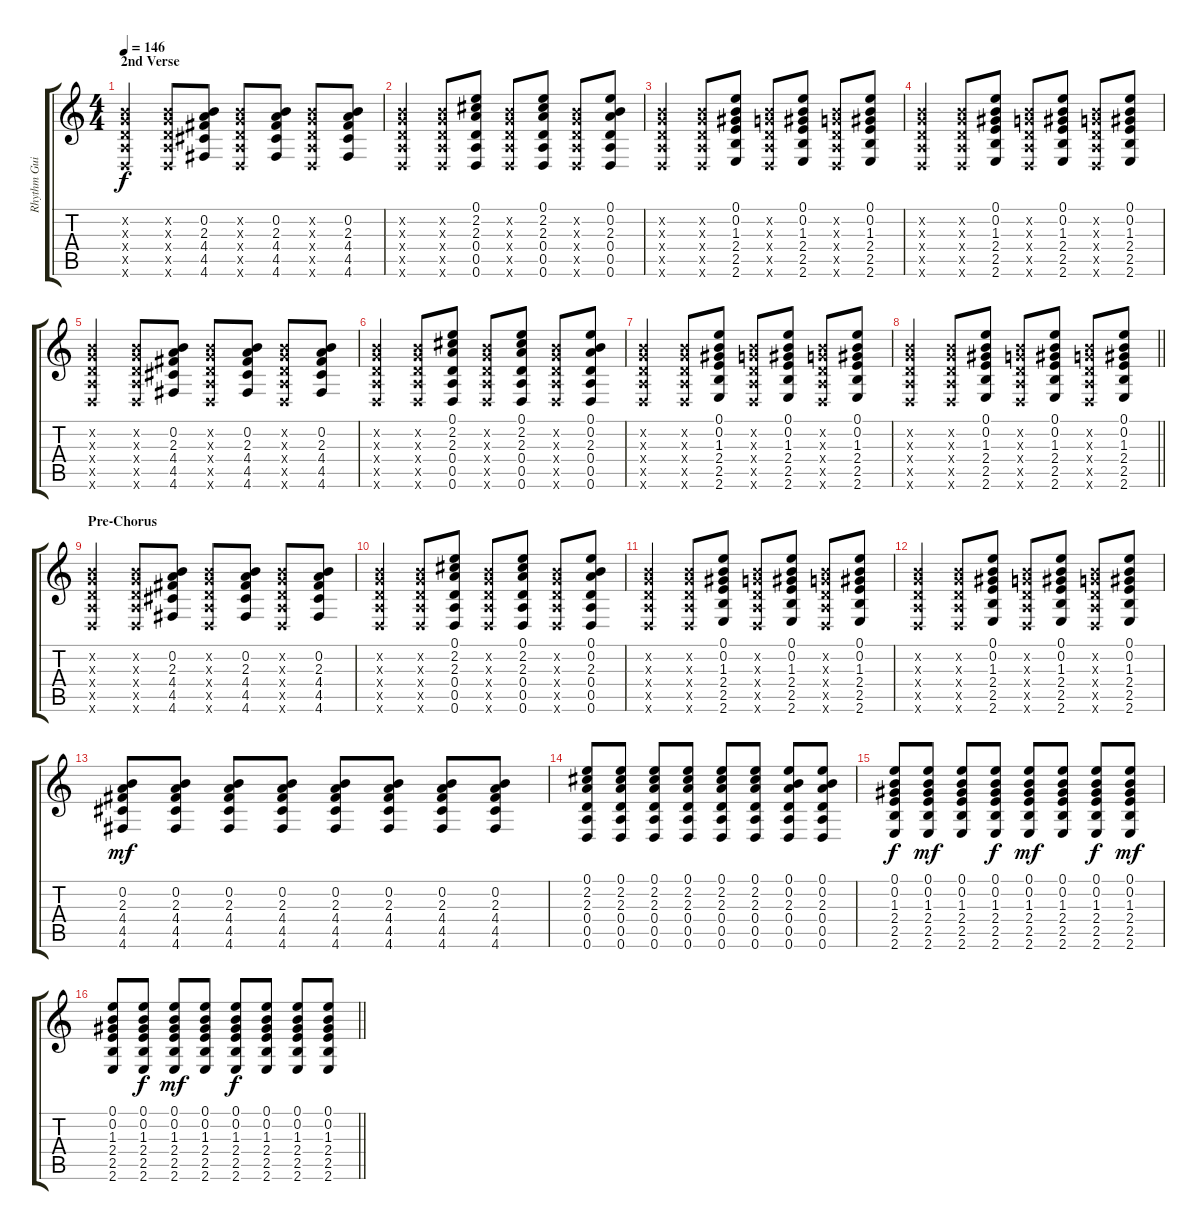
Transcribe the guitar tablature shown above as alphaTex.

\track ("Rhythm Guitar" "Rhythm Gui") {instrument acousticguitarsteel}
\staff {score tabs}
\tuning (E4 B3 G3 D3 A2 D2) {hide}
\ts (4 4)
\section ("" "2nd Verse")
\tempo 146
\clef g2
\ks c
(0.2{x} 0.3{x} 0.4{x} 0.5{x} 0.6{x}).4{dy f} (0.2{x} 0.3{x} 0.4{x} 0.5{x} 0.6{x}).8 (0.2 2.3 4.4 4.5 4.6).8 (0.2{x} 0.3{x} 0.4{x} 0.5{x} 0.6{x}).8 (0.2 2.3 4.4 4.5 4.6).8 (0.2{x} 0.3{x} 0.4{x} 0.5{x} 0.6{x}).8 (0.2 2.3 4.4 4.5 4.6).8 |
(0.2{x} 0.3{x} 0.4{x} 0.5{x} 0.6{x}).4 (0.2{x} 0.3{x} 0.4{x} 0.5{x} 0.6{x}).8 (0.1 2.2 2.3 0.4 0.5 0.6).8 (0.2{x} 0.3{x} 0.4{x} 0.5{x} 0.6{x}).8 (0.1 2.2 2.3 0.4 0.5 0.6).8 (0.2{x} 0.3{x} 0.4{x} 0.5{x} 0.6{x}).8 (0.1 0.2 2.3 0.4 0.5 0.6).8 |
(0.2{x} 0.3{x} 0.4{x} 0.5{x} 0.6{x}).4 (0.2{x} 0.3{x} 0.4{x} 0.5{x} 0.6{x}).8 (0.1 0.2 1.3 2.4 2.5 2.6).8 (0.2{x} 0.3{x} 0.4{x} 0.5{x} 0.6{x}).8 (0.1 0.2 1.3 2.4 2.5 2.6).8 (0.2{x} 0.3{x} 0.4{x} 0.5{x} 0.6{x}).8 (0.1 0.2 1.3 2.4 2.5 2.6).8 |
(0.2{x} 0.3{x} 0.4{x} 0.5{x} 0.6{x}).4 (0.2{x} 0.3{x} 0.4{x} 0.5{x} 0.6{x}).8 (0.1 0.2 1.3 2.4 2.5 2.6).8 (0.2{x} 0.3{x} 0.4{x} 0.5{x} 0.6{x}).8 (0.1 0.2 1.3 2.4 2.5 2.6).8 (0.2{x} 0.3{x} 0.4{x} 0.5{x} 0.6{x}).8 (0.1 0.2 1.3 2.4 2.5 2.6).8 |
(0.2{x} 0.3{x} 0.4{x} 0.5{x} 0.6{x}).4 (0.2{x} 0.3{x} 0.4{x} 0.5{x} 0.6{x}).8 (0.2 2.3 4.4 4.5 4.6).8 (0.2{x} 0.3{x} 0.4{x} 0.5{x} 0.6{x}).8 (0.2 2.3 4.4 4.5 4.6).8 (0.2{x} 0.3{x} 0.4{x} 0.5{x} 0.6{x}).8 (0.2 2.3 4.4 4.5 4.6).8 |
(0.2{x} 0.3{x} 0.4{x} 0.5{x} 0.6{x}).4 (0.2{x} 0.3{x} 0.4{x} 0.5{x} 0.6{x}).8 (0.1 2.2 2.3 0.4 0.5 0.6).8 (0.2{x} 0.3{x} 0.4{x} 0.5{x} 0.6{x}).8 (0.1 2.2 2.3 0.4 0.5 0.6).8 (0.2{x} 0.3{x} 0.4{x} 0.5{x} 0.6{x}).8 (0.1 0.2 2.3 0.4 0.5 0.6).8 |
(0.2{x} 0.3{x} 0.4{x} 0.5{x} 0.6{x}).4 (0.2{x} 0.3{x} 0.4{x} 0.5{x} 0.6{x}).8 (0.1 0.2 1.3 2.4 2.5 2.6).8 (0.2{x} 0.3{x} 0.4{x} 0.5{x} 0.6{x}).8 (0.1 0.2 1.3 2.4 2.5 2.6).8 (0.2{x} 0.3{x} 0.4{x} 0.5{x} 0.6{x}).8 (0.1 0.2 1.3 2.4 2.5 2.6).8 |
\barLineRight lightlight
(0.2{x} 0.3{x} 0.4{x} 0.5{x} 0.6{x}).4 (0.2{x} 0.3{x} 0.4{x} 0.5{x} 0.6{x}).8 (0.1 0.2 1.3 2.4 2.5 2.6).8 (0.2{x} 0.3{x} 0.4{x} 0.5{x} 0.6{x}).8 (0.1 0.2 1.3 2.4 2.5 2.6).8 (0.2{x} 0.3{x} 0.4{x} 0.5{x} 0.6{x}).8 (0.1 0.2 1.3 2.4 2.5 2.6).8 |
\section ("" "Pre-Chorus")
(0.2{x} 0.3{x} 0.4{x} 0.5{x} 0.6{x}).4 (0.2{x} 0.3{x} 0.4{x} 0.5{x} 0.6{x}).8 (0.2 2.3 4.4 4.5 4.6).8 (0.2{x} 0.3{x} 0.4{x} 0.5{x} 0.6{x}).8 (0.2 2.3 4.4 4.5 4.6).8 (0.2{x} 0.3{x} 0.4{x} 0.5{x} 0.6{x}).8 (0.2 2.3 4.4 4.5 4.6).8 |
(0.2{x} 0.3{x} 0.4{x} 0.5{x} 0.6{x}).4 (0.2{x} 0.3{x} 0.4{x} 0.5{x} 0.6{x}).8 (0.1 2.2 2.3 0.4 0.5 0.6).8 (0.2{x} 0.3{x} 0.4{x} 0.5{x} 0.6{x}).8 (0.1 2.2 2.3 0.4 0.5 0.6).8 (0.2{x} 0.3{x} 0.4{x} 0.5{x} 0.6{x}).8 (0.1 0.2 2.3 0.4 0.5 0.6).8 |
(0.2{x} 0.3{x} 0.4{x} 0.5{x} 0.6{x}).4 (0.2{x} 0.3{x} 0.4{x} 0.5{x} 0.6{x}).8 (0.1 0.2 1.3 2.4 2.5 2.6).8 (0.2{x} 0.3{x} 0.4{x} 0.5{x} 0.6{x}).8 (0.1 0.2 1.3 2.4 2.5 2.6).8 (0.2{x} 0.3{x} 0.4{x} 0.5{x} 0.6{x}).8 (0.1 0.2 1.3 2.4 2.5 2.6).8 |
(0.2{x} 0.3{x} 0.4{x} 0.5{x} 0.6{x}).4 (0.2{x} 0.3{x} 0.4{x} 0.5{x} 0.6{x}).8 (0.1 0.2 1.3 2.4 2.5 2.6).8 (0.2{x} 0.3{x} 0.4{x} 0.5{x} 0.6{x}).8 (0.1 0.2 1.3 2.4 2.5 2.6).8 (0.2{x} 0.3{x} 0.4{x} 0.5{x} 0.6{x}).8 (0.1 0.2 1.3 2.4 2.5 2.6).8 |
(0.2 2.3 4.4 4.5 4.6).8{dy mf} (0.2 2.3 4.4 4.5 4.6).8 (0.2 2.3 4.4 4.5 4.6).8 (0.2 2.3 4.4 4.5 4.6).8 (0.2 2.3 4.4 4.5 4.6).8 (0.2 2.3 4.4 4.5 4.6).8 (0.2 2.3 4.4 4.5 4.6).8 (0.2 2.3 4.4 4.5 4.6).8 |
(0.1 2.2 2.3 0.4 0.5 0.6).8 (0.1 2.2 2.3 0.4 0.5 0.6).8 (0.1 2.2 2.3 0.4 0.5 0.6).8 (0.1 2.2 2.3 0.4 0.5 0.6).8 (0.1 2.2 2.3 0.4 0.5 0.6).8 (0.1 2.2 2.3 0.4 0.5 0.6).8 (0.1 0.2 2.3 0.4 0.5 0.6).8 (0.1 0.2 2.3 0.4 0.5 0.6).8 |
(0.1 0.2 1.3 2.4 2.5 2.6).8{dy f} (0.1 0.2 1.3 2.4 2.5 2.6).8{dy mf} (0.1 0.2 1.3 2.4 2.5 2.6).8 (0.1 0.2 1.3 2.4 2.5 2.6).8{dy f} (0.1 0.2 1.3 2.4 2.5 2.6).8{dy mf} (0.1 0.2 1.3 2.4 2.5 2.6).8 (0.1 0.2 1.3 2.4 2.5 2.6).8{dy f} (0.1 0.2 1.3 2.4 2.5 2.6).8{dy mf} |
\barLineRight lightlight
(0.1 0.2 1.3 2.4 2.5 2.6).8 (0.1 0.2 1.3 2.4 2.5 2.6).8{dy f} (0.1 0.2 1.3 2.4 2.5 2.6).8{dy mf} (0.1 0.2 1.3 2.4 2.5 2.6).8 (0.1 0.2 1.3 2.4 2.5 2.6).8{dy f} (0.1 0.2 1.3 2.4 2.5 2.6).8 (0.1 0.2 1.3 2.4 2.5 2.6).8 (0.1 0.2 1.3 2.4 2.5 2.6).8
